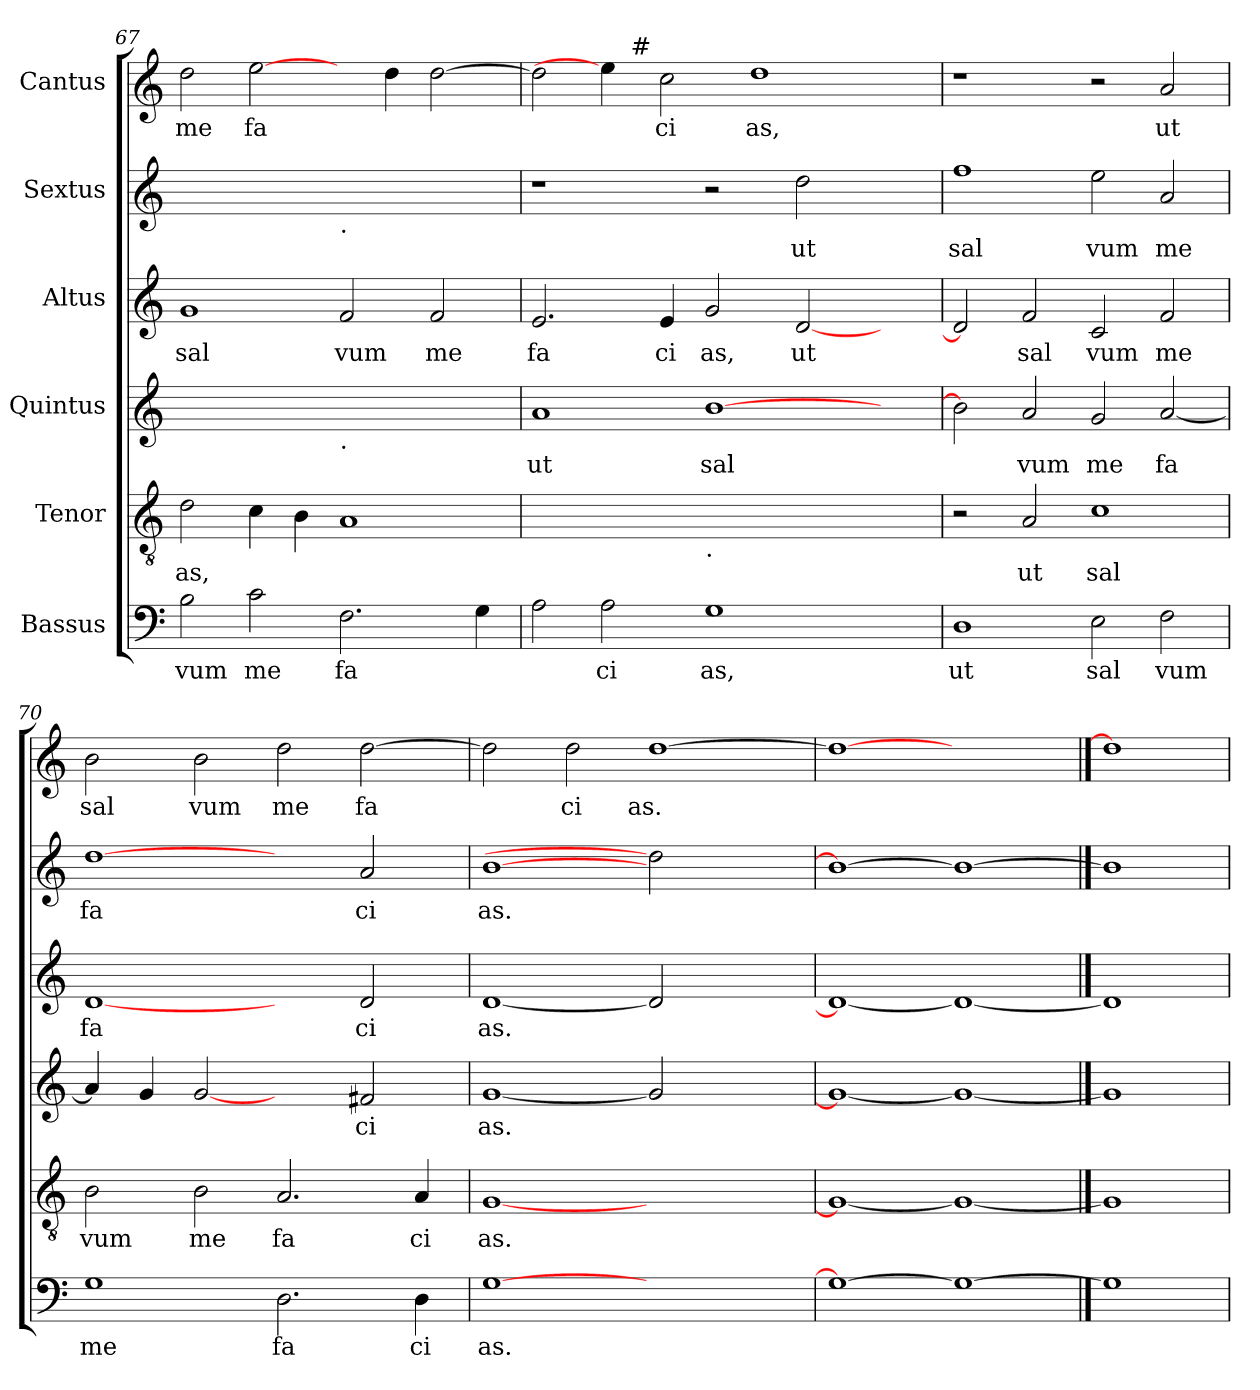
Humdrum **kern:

**kern	**text	**kern	**text	**kern	**text	**kern	**text	**kern	**text	**kern	**text
*part6	*part6	*part5	*part5	*part4	*part4	*part3	*part3	*part2	*part2	*part1	*part1
*staff6	*staff6	*staff5	*staff5	*staff4	*staff4	*staff3	*staff3	*staff2	*staff2	*staff1	*staff1
*I"Bassus	*	*I"Tenor	*	*I"Quintus	*	*I"Altus	*	*I"Sextus	*	*I"Cantus	*
*clefF4	*	*clefGv2	*	*clefG2	*	*clefG2	*	*clefG2	*	*clefG2	*
*k[]	*	*k[]	*	*k[]	*	*k[]	*	*k[]	*	*k[]	*
=67	=67	=67	=67	=67	=67	=67	=67	=67	=67	=67	=67
!	!LO:LY:b	!	!LO:LY:b	!	!	!	!LO:LY:b	!	!	!	!LO:LY:b
2B\	vum	2d\	as,	1ryy	.	1g	sal	1ryy	.	2dd\	me
!	!LO:LY:b	!	!	!	!	!	!	!	!	!	!LO:LY:b
2c\	me	4c\	.	.	.	.	.	.	.	[2ee\	fa
.	.	4B\	.	.	.	.	.	.	.	.	.
!	!	!	!	!	!	!	!	!LO:TX:b:t=.	!	!	!
!	!	!	!	!LO:TX:b:t=.	!	!	!	!	!	!	!
!	!LO:LY:b	!	!	!	!	!	!LO:LY:b	!	!	!	!
2.F\	fa	1A	.	1ryy	.	2f/	vum	1ryy	.	4ryy	.
.	.	.	.	.	.	.	.	.	.	4dd\	.
!	!	!	!	!	!	!	!LO:LY:b	!	!	!	!
.	.	.	.	.	.	2f/	me	.	.	[>2dd\	.
4G\	.	.	.	.	.	.	.	.	.	.	.
=68	=68	=68	=68	=68	=68	=68	=68	=68	=68	=68	=68
!	!	!	!	!	!LO:LY:b	!	!LO:LY:b	!	!	!	!
*	*	*	*	*	*	*	*	*	*	*^	*
2A\	.	1ryy	.	1a	ut	2.e/	fa	1r	.	2dd\]	2ryy	.
!	!LO:LY:b	!	!	!	!	!	!	!	!	!	!	!
2A\	ci	.	.	.	.	.	.	.	.	4ee\]	8ryy	.
!	!	!	!	!	!	!	!	!	!	!	!LO:TX:a:t=#	!
.	.	.	.	.	.	.	.	.	.	.	1ryy	.
!	!	!	!	!	!	!	!LO:LY:b	!	!	!	!	!LO:LY:b
.	.	.	.	.	.	4e/	ci	.	.	2cc\	.	ci
!	!	!LO:TX:b:t=.	!	!	!	!	!	!	!	!	!	!
!	!LO:LY:b	!	!	!	!LO:LY:b	!	!LO:LY:b	!	!	!	!	!
1G	as,	1ryy	.	[>1b	sal	2g/	as,	2r	.	.	.	.
!	!	!	!	!	!	!	!	!	!	!	!	!LO:LY:b
.	.	.	.	.	.	.	.	.	.	1dd	.	as,
!	!	!	!	!	!	!	!LO:LY:b	!	!LO:LY:b	!	!	!
.	.	.	.	.	.	[<2d/	ut	2dd\	ut	.	.	.
.	.	.	.	.	.	.	.	.	.	.	2ryy	.
4ryy	.	4ryy	.	4ryy	.	4ryy	.	4ryy	.	.	.	.
.	.	.	.	.	.	.	.	.	.	.	8ryy	.
=69	=69	=69	=69	=69	=69	=69	=69	=69	=69	=69	=69	=69
!	!LO:LY:b	!	!	!	!	!	!	!	!LO:LY:b	!	!	!
*	*	*	*	*	*	*	*	*	*	*v	*v	*
1D	ut	2r	.	2b\]	.	2d/]	.	1ff	sal	1r	.
!	!	!	!LO:LY:b	!	!LO:LY:b	!	!LO:LY:b	!	!	!	!
.	.	2A/	ut	2a/	vum	2f/	sal	.	.	.	.
!	!LO:LY:b	!	!LO:LY:b	!	!LO:LY:b	!	!LO:LY:b	!	!LO:LY:b	!	!
2E\	sal	1c	sal	2g/	me	2c/	vum	2ee\	vum	2r	.
!	!LO:LY:b	!	!	!	!LO:LY:b	!	!LO:LY:b	!	!LO:LY:b	!	!LO:LY:b
2F\	vum	.	.	[<2a/	fa	2f/	me	2a/	me	2a/	ut
=70	=70	=70	=70	=70	=70	=70	=70	=70	=70	=70	=70
!	!LO:LY:b	!	!LO:LY:b	!	!	!	!LO:LY:b	!	!LO:LY:b	!	!LO:LY:b
1G	me	2B\	vum	4a/]	.	[1d	fa	[1dd	fa	2b\	sal
.	.	.	.	4g/	.	.	.	.	.	.	.
!	!	!	!LO:LY:b	!	!	!	!	!	!	!	!LO:LY:b
.	.	2B\	me	[2g	.	.	.	.	.	2b\	vum
!	!LO:LY:b	!	!LO:LY:b	!	!	!	!	!	!	!	!LO:LY:b
2.D\	fa	2.A/	fa	2ryy	.	2ryy	.	2ryy	.	2dd\	me
!	!	!	!	!	!LO:LY:b	!	!LO:LY:b	!	!LO:LY:b	!	!LO:LY:b
.	.	.	.	2f#X/	ci	2d/	ci	2a/	ci	[>2dd\	fa
!	!LO:LY:b	!	!LO:LY:b	!	!	!	!	!	!	!	!
4D\	ci	4A/	ci	.	.	.	.	.	.	.	.
=71	=71	=71	=71	=71	=71	=71	=71	=71	=71	=71	=71
!	!LO:LY:b	!	!LO:LY:b	!	!LO:LY:b	!	!LO:LY:b	!	!LO:LY:b	!	!
[>1G	as.	[<1G	as.	[<1g	as.	[<1d	as.	[>1b	as.	2dd\]	.
!	!	!	!	!	!	!	!	!	!	!	!LO:LY:b
.	.	.	.	.	.	.	.	.	.	2dd\	ci
!	!	!	!	!	!	!	!	!	!	!	!LO:LY:b
1ryy	.	1ryy	.	2g]	.	2d]	.	2dd]	.	[>1dd	as.
.	.	.	.	2ryy	.	2ryy	.	2ryy	.	.	.
=72	=72	=72	=72	=72	=72	=72	=72	=72	=72	=72	=72
1G_	.	1G_	.	1g_	.	1d_	.	1b_	.	1dd_	.
1G_	.	1G_	.	1g_	.	1d_	.	1b_	.	1ryy	.
==73	==73	==73	==73	==73	==73	==73	==73	==73	==73	==73	==73
1G]	.	1G]	.	1g]	.	1d]	.	1b]	.	1dd]	.
=	=	=	=	=	=	=	=	=	=	=	=
*-	*-	*-	*-	*-	*-	*-	*-	*-	*-	*-	*-
